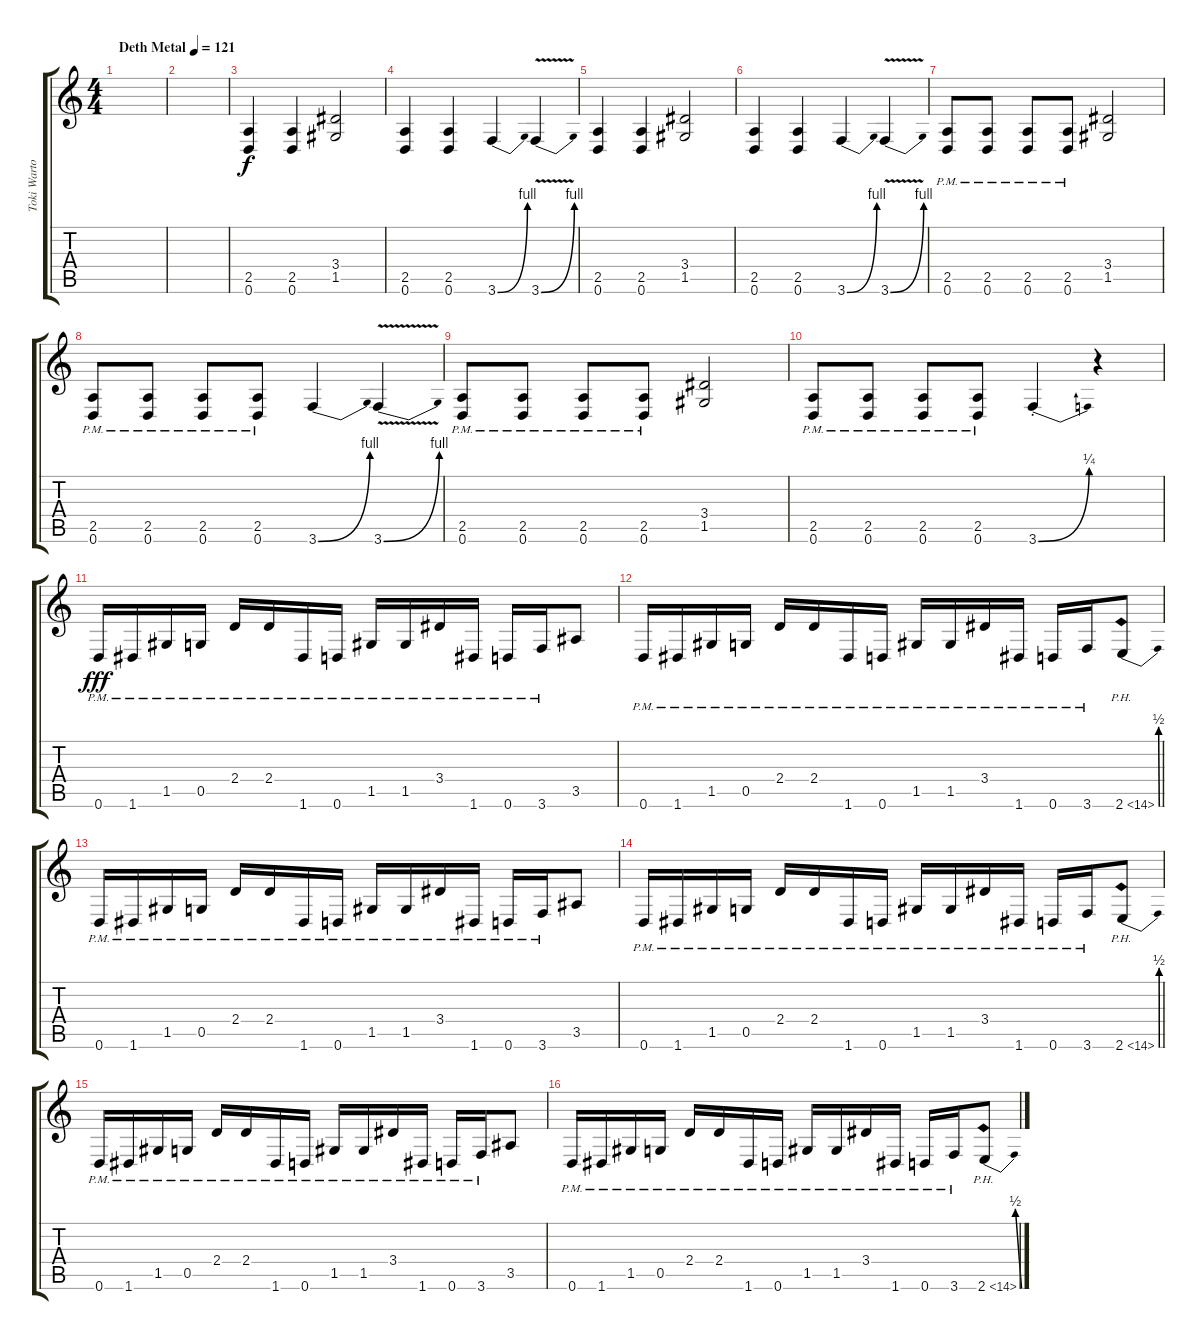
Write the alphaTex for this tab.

\track ("Toki Wartooth" "Toki Warto") {instrument distortionguitar bank 2}
\staff {score tabs}
\tuning (D4 A3 F3 C3 G2 D2) {hide}
\ts (4 4)
\tempo (121 "Deth Metal")
\clef g2
\ks c
|
|
(2.5 0.6).4 (2.5 0.6).4{dy f} (3.4 1.5).2 |
(2.5 0.6).4 (2.5 0.6).4 3.6{be (bend 0 0 60 4)}.4 3.6{be (bend 0 0 60 4) v}.4 |
(2.5 0.6).4 (2.5 0.6).4 (3.4 1.5).2 |
(2.5 0.6).4 (2.5 0.6).4 3.6{be (bend 0 0 60 4)}.4 3.6{be (bend 0 0 60 4) v}.4 |
(2.5{pm} 0.6).8 (2.5{pm} 0.6).8 (2.5{pm} 0.6).8 (2.5{pm} 0.6).8 (3.4 1.5).2 |
(2.5{pm} 0.6).8 (2.5{pm} 0.6).8 (2.5{pm} 0.6).8 (2.5{pm} 0.6).8 3.6{be (bend 0 0 60 4)}.4 3.6{be (bend 0 0 60 4) v}.4 |
(2.5{pm} 0.6).8 (2.5{pm} 0.6).8 (2.5{pm} 0.6).8 (2.5{pm} 0.6).8 (3.4 1.5).2 |
(2.5{pm} 0.6).8 (2.5{pm} 0.6).8 (2.5{pm} 0.6).8 (2.5{pm} 0.6).8 3.6{be (bend 0 0 60 1) st}.4 r.4 |
0.6{pm}.16{dy fff} 1.6{pm}.16 1.5{pm}.16 0.5{pm}.16 2.4{pm}.16 2.4{pm}.16 1.6{pm}.16 0.6{pm}.16 1.5{pm}.16 1.5{pm}.16 3.4{pm}.16 1.6{pm}.16 0.6{pm}.16 3.6{pm}.16 3.5.8 |
0.6{pm}.16 1.6{pm}.16 1.5{pm}.16 0.5{pm}.16 2.4{pm}.16 2.4{pm}.16 1.6{pm}.16 0.6{pm}.16 1.5{pm}.16 1.5{pm}.16 3.4{pm}.16 1.6{pm}.16 0.6{pm}.16 3.6{pm}.16 2.6{be (bend 0 0 60 2) ph 12}.8 |
0.6{pm}.16 1.6{pm}.16 1.5{pm}.16 0.5{pm}.16 2.4{pm}.16 2.4{pm}.16 1.6{pm}.16 0.6{pm}.16 1.5{pm}.16 1.5{pm}.16 3.4{pm}.16 1.6{pm}.16 0.6{pm}.16 3.6{pm}.16 3.5.8 |
0.6{pm}.16 1.6{pm}.16 1.5{pm}.16 0.5{pm}.16 2.4{pm}.16 2.4{pm}.16 1.6{pm}.16 0.6{pm}.16 1.5{pm}.16 1.5{pm}.16 3.4{pm}.16 1.6{pm}.16 0.6{pm}.16 3.6{pm}.16 2.6{be (bend 0 0 60 2) ph 12}.8 |
0.6{pm}.16 1.6{pm}.16 1.5{pm}.16 0.5{pm}.16 2.4{pm}.16 2.4{pm}.16 1.6{pm}.16 0.6{pm}.16 1.5{pm}.16 1.5{pm}.16 3.4{pm}.16 1.6{pm}.16 0.6{pm}.16 3.6{pm}.16 3.5.8 |
0.6{pm}.16 1.6{pm}.16 1.5{pm}.16 0.5{pm}.16 2.4{pm}.16 2.4{pm}.16 1.6{pm}.16 0.6{pm}.16 1.5{pm}.16 1.5{pm}.16 3.4{pm}.16 1.6{pm}.16 0.6{pm}.16 3.6{pm}.16 2.6{be (bend 0 0 60 2) ph 12}.8
